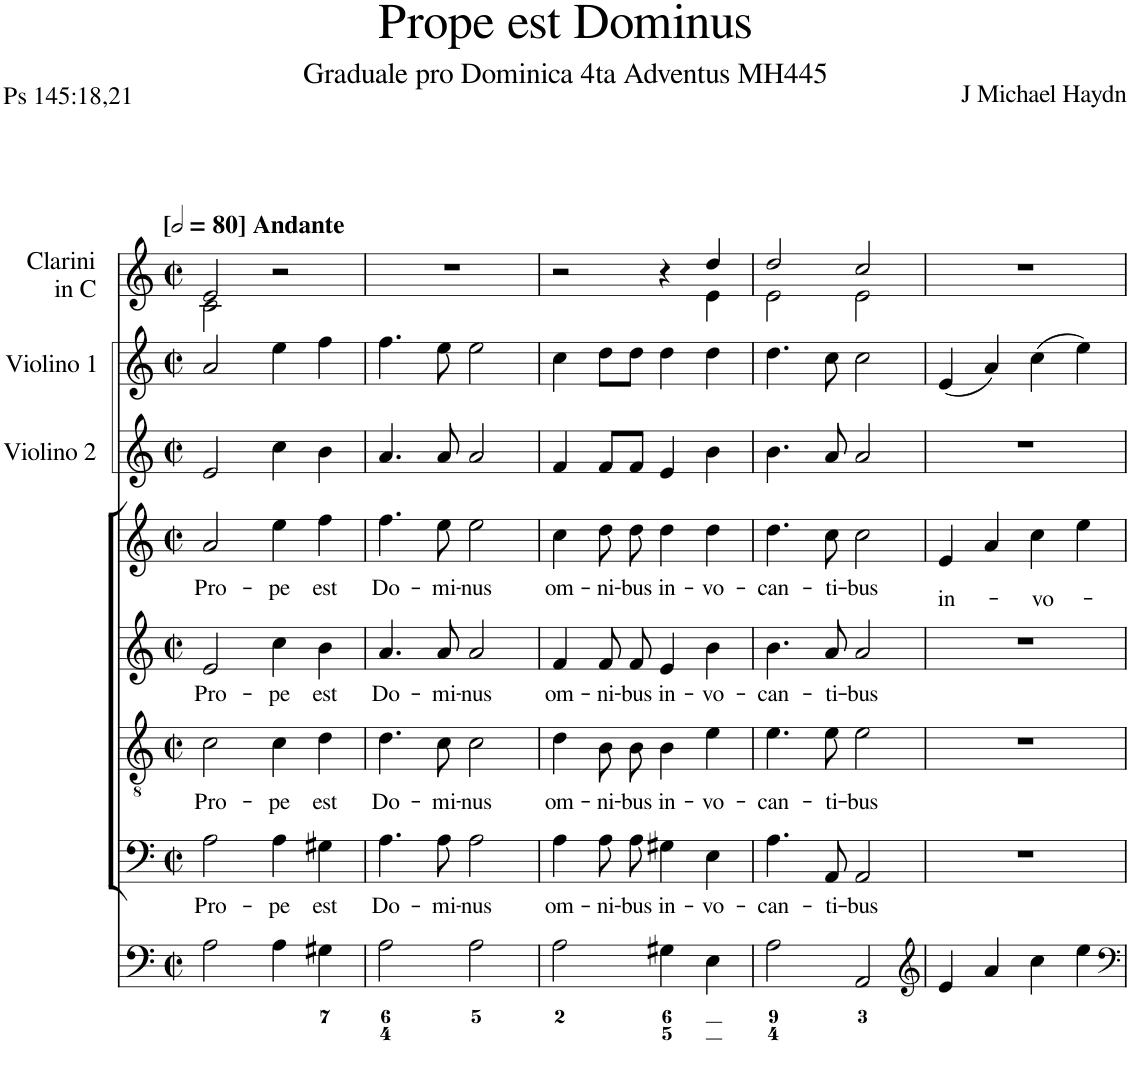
**kern	**kern	**text	**kern	**text	**kern	**text	**kern	**text	**kern	**kern	**kern
*part8	*part7	*part7	*part6	*part6	*part5	*part5	*part4	*part4	*part3	*part2	*part1
*staff8	*staff7	*staff7	*staff6	*staff6	*staff5	*staff5	*staff4	*staff4	*staff3	*staff2	*staff1
*I"Organ	*I"Voice	*	*I"Tenor	*	*I"Alto	*	*I"Voice	*	*I"Violino 2	*I"Violino 1	*I"Clarini  in C
*	*	*	*	*	*	*	*	*	*I'Vln	*I'Vln	*
*clefF4	*clefF4	*	*clefGv2	*	*clefG2	*	*clefG2	*	*clefG2	*clefG2	*clefG2
*k[]	*k[]	*	*k[]	*	*k[]	*	*k[]	*	*k[]	*k[]	*k[]
*M2/2	*M2/2	*	*M2/2	*	*M2/2	*	*M2/2	*	*M2/2	*M2/2	*M2/2
*met(c|)	*met(c|)	*	*met(c|)	*	*met(c|)	*	*met(c|)	*	*met(c|)	*met(c|)	*met(c|)
*MM160	*MM160	*	*MM160	*	*MM160	*	*MM160	*	*MM160	*MM160	*MM160
=1	=1	=1	=1	=1	=1	=1	=1	=1	=1	=1	=1
!	!	!	!	!	!	!	!	!	!	!	!LO:TX:a:B:t=[
!	!	!	!	!	!	!	!	!	!	!	!LO:TX:a:B:t=] Andante
!	!	!LO:LY:b	!	!LO:LY:b	!	!LO:LY:b	!	!LO:LY:b	!	!	!
*	*	*	*	*	*	*	*	*	*	*	*^
2A\	2A\	Pro-	2c\	Pro-	2e/	Pro-	2a/	Pro-	2e/	2a/	2e/	2c\
!	!	!LO:LY:b	!	!LO:LY:b	!	!LO:LY:b	!	!LO:LY:b	!	!	!	!
4A\	4A\	-pe	4c\	-pe	4cc\	-pe	4ee\	-pe	4cc\	4ee\	2r	2ryy
!	!	!LO:LY:b	!	!LO:LY:b	!	!LO:LY:b	!	!LO:LY:b	!	!	!	!
4G#X\	4G#X\	est	4d\	est	4b\	est	4ff\	est	4b\	4ff\	.	.
*	*	*	*	*	*	*	*	*	*	*	*v	*v
=2	=2	=2	=2	=2	=2	=2	=2	=2	=2	=2	=2
!	!	!LO:LY:b	!	!LO:LY:b	!	!LO:LY:b	!	!LO:LY:b	!	!	!
2A\	4.A\	Do-	4.d\	Do-	4.a/	Do-	4.ff\	Do-	4.a/	4.ff\	1r
!	!	!LO:LY:b	!	!LO:LY:b	!	!LO:LY:b	!	!LO:LY:b	!	!	!
.	8A\	-mi-	8c\	-mi-	8a/	-mi-	8ee\	-mi-	8a/	8ee\	.
!	!	!LO:LY:b	!	!LO:LY:b	!	!LO:LY:b	!	!LO:LY:b	!	!	!
2A\	2A\	-nus	2c\	-nus	2a/	-nus	2ee\	-nus	2a/	2ee\	.
=3	=3	=3	=3	=3	=3	=3	=3	=3	=3	=3	=3
!	!	!LO:LY:b	!	!LO:LY:b	!	!LO:LY:b	!	!LO:LY:b	!	!	!
*	*	*	*	*	*	*	*	*	*	*	*^
2A\	4A\	om-	4d\	om-	4f/	om-	4cc\	om-	4f/	4cc\	2r	2.ryy
!	!	!LO:LY:b	!	!LO:LY:b	!	!LO:LY:b	!	!LO:LY:b	!	!	!	!
.	8A\L	-ni-	8B\L	-ni-	8f/L	-ni-	8dd\L	-ni-	8f/L	8dd\L	.	.
!	!	!LO:LY:b	!	!LO:LY:b	!	!LO:LY:b	!	!LO:LY:b	!	!	!	!
.	8A\J	-bus	8B\J	-bus	8f/J	-bus	8dd\J	-bus	8f/J	8dd\J	.	.
!	!	!LO:LY:b	!	!LO:LY:b	!	!LO:LY:b	!	!LO:LY:b	!	!	!	!
4G#X\	4G#X\	in-	4B\	in-	4e/	in-	4dd\	in-	4e/	4dd\	4r	.
!	!	!LO:LY:b	!	!LO:LY:b	!	!LO:LY:b	!	!LO:LY:b	!	!	!	!
4E\	4E\	-vo-	4e\	-vo-	4b\	-vo-	4dd\	-vo-	4b\	4dd\	4dd/	4e\
=4	=4	=4	=4	=4	=4	=4	=4	=4	=4	=4	=4	=4
!	!	!LO:LY:b	!	!LO:LY:b	!	!LO:LY:b	!	!LO:LY:b	!	!	!	!
2A\	4.A\	-can-	4.e\	-can-	4.b\	-can-	4.dd\	-can-	4.b\	4.dd\	2dd/	2e\
!	!	!LO:LY:b	!	!LO:LY:b	!	!LO:LY:b	!	!LO:LY:b	!	!	!	!
.	8AA/	-ti-	8e\	-ti-	8a/	-ti-	8cc\	-ti-	8a/	8cc\	.	.
!	!	!LO:LY:b	!	!LO:LY:b	!	!LO:LY:b	!	!LO:LY:b	!	!	!	!
2AA/	2AA/	-bus	2e\	-bus	2a/	-bus	2cc\	-bus	2a/	2cc\	2cc/	2e\
*	*	*	*	*	*	*	*	*	*	*	*v	*v
=5	=5	=5	=5	=5	=5	=5	=5	=5	=5	=5	=5
*clefG2	*	*	*	*	*	*	*	*	*	*	*
*	*	*	*	*	*	*	*	*	*	*	*^
!	!	!	!	!	!	!	!	!LO:LY:b	!	!	!	!
*	*	*	*	*	*	*	*	*	*	*	*v	*v
4e/	1r	.	1r	.	1r	.	4e/	in-	1r	(4e/	1r
4a/	.	.	.	.	.	.	4a/	.	.	4a/)	.
!	!	!	!	!	!	!	!	!LO:LY:b	!	!	!
4cc\	.	.	.	.	.	.	4cc\	-vo-	.	(4cc\	.
4ee\	.	.	.	.	.	.	4ee\	.	.	4ee\)	.
=	=	=	=	=	=	=	=	=	=	=	=
*-	*-	*-	*-	*-	*-	*-	*-	*-	*-	*-	*-
